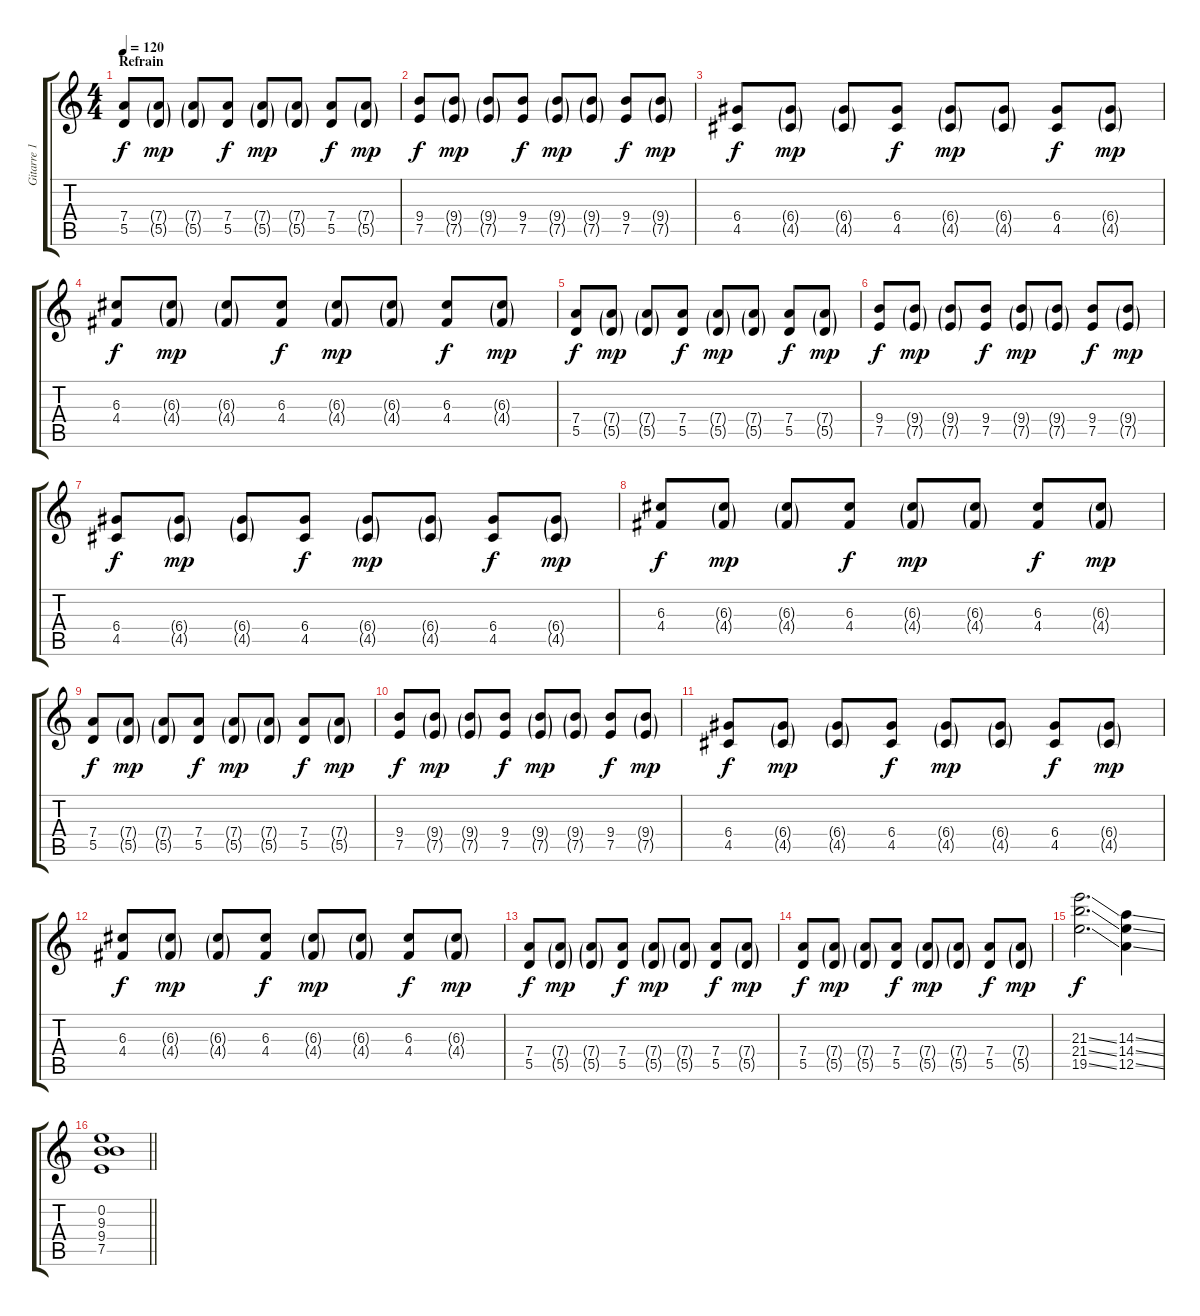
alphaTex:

\track ("Gitarre 1" "Gitarre 1") {instrument electricguitarclean}
\staff {score tabs}
\tuning (E4 B3 G3 D3 A2 E2) {hide}
\ts (4 4)
\section ("" "Refrain")
\tempo 120
\clef g2
\ks c
(7.4 5.5).8{dy f volume 13 instrument electricguitarclean} (7.4{g} 5.5{g}).8{dy mp} (7.4{g} 5.5{g}).8 (7.4 5.5).8{dy f} (7.4{g} 5.5{g}).8{dy mp} (7.4{g} 5.5{g}).8 (7.4 5.5).8{dy f} (7.4{g} 5.5{g}).8{dy mp} |
(9.4 7.5).8{dy f} (9.4{g} 7.5{g}).8{dy mp} (9.4{g} 7.5{g}).8 (9.4 7.5).8{dy f} (9.4{g} 7.5{g}).8{dy mp} (9.4{g} 7.5{g}).8 (9.4 7.5).8{dy f} (9.4{g} 7.5{g}).8{dy mp} |
(6.4 4.5).8{dy f} (6.4{g} 4.5{g}).8{dy mp} (6.4{g} 4.5{g}).8 (6.4 4.5).8{dy f} (6.4{g} 4.5{g}).8{dy mp} (6.4{g} 4.5{g}).8 (6.4 4.5).8{dy f} (6.4{g} 4.5{g}).8{dy mp} |
(6.3 4.4).8{dy f} (6.3{g} 4.4{g}).8{dy mp} (6.3{g} 4.4{g}).8 (6.3 4.4).8{dy f} (6.3{g} 4.4{g}).8{dy mp} (6.3{g} 4.4{g}).8 (6.3 4.4).8{dy f} (6.3{g} 4.4{g}).8{dy mp} |
(7.4 5.5).8{dy f} (7.4{g} 5.5{g}).8{dy mp} (7.4{g} 5.5{g}).8 (7.4 5.5).8{dy f} (7.4{g} 5.5{g}).8{dy mp} (7.4{g} 5.5{g}).8 (7.4 5.5).8{dy f} (7.4{g} 5.5{g}).8{dy mp} |
(9.4 7.5).8{dy f} (9.4{g} 7.5{g}).8{dy mp} (9.4{g} 7.5{g}).8 (9.4 7.5).8{dy f} (9.4{g} 7.5{g}).8{dy mp} (9.4{g} 7.5{g}).8 (9.4 7.5).8{dy f} (9.4{g} 7.5{g}).8{dy mp} |
(6.4 4.5).8{dy f} (6.4{g} 4.5{g}).8{dy mp} (6.4{g} 4.5{g}).8 (6.4 4.5).8{dy f} (6.4{g} 4.5{g}).8{dy mp} (6.4{g} 4.5{g}).8 (6.4 4.5).8{dy f} (6.4{g} 4.5{g}).8{dy mp} |
(6.3 4.4).8{dy f} (6.3{g} 4.4{g}).8{dy mp} (6.3{g} 4.4{g}).8 (6.3 4.4).8{dy f} (6.3{g} 4.4{g}).8{dy mp} (6.3{g} 4.4{g}).8 (6.3 4.4).8{dy f} (6.3{g} 4.4{g}).8{dy mp} |
(7.4 5.5).8{dy f} (7.4{g} 5.5{g}).8{dy mp} (7.4{g} 5.5{g}).8 (7.4 5.5).8{dy f} (7.4{g} 5.5{g}).8{dy mp} (7.4{g} 5.5{g}).8 (7.4 5.5).8{dy f} (7.4{g} 5.5{g}).8{dy mp} |
(9.4 7.5).8{dy f} (9.4{g} 7.5{g}).8{dy mp} (9.4{g} 7.5{g}).8 (9.4 7.5).8{dy f} (9.4{g} 7.5{g}).8{dy mp} (9.4{g} 7.5{g}).8 (9.4 7.5).8{dy f} (9.4{g} 7.5{g}).8{dy mp} |
(6.4 4.5).8{dy f} (6.4{g} 4.5{g}).8{dy mp} (6.4{g} 4.5{g}).8 (6.4 4.5).8{dy f} (6.4{g} 4.5{g}).8{dy mp} (6.4{g} 4.5{g}).8 (6.4 4.5).8{dy f} (6.4{g} 4.5{g}).8{dy mp} |
(6.3 4.4).8{dy f} (6.3{g} 4.4{g}).8{dy mp} (6.3{g} 4.4{g}).8 (6.3 4.4).8{dy f} (6.3{g} 4.4{g}).8{dy mp} (6.3{g} 4.4{g}).8 (6.3 4.4).8{dy f} (6.3{g} 4.4{g}).8{dy mp} |
(7.4 5.5).8{dy f} (7.4{g} 5.5{g}).8{dy mp} (7.4{g} 5.5{g}).8 (7.4 5.5).8{dy f} (7.4{g} 5.5{g}).8{dy mp} (7.4{g} 5.5{g}).8 (7.4 5.5).8{dy f} (7.4{g} 5.5{g}).8{dy mp} |
(7.4 5.5).8{dy f} (7.4{g} 5.5{g}).8{dy mp} (7.4{g} 5.5{g}).8 (7.4 5.5).8{dy f} (7.4{g} 5.5{g}).8{dy mp} (7.4{g} 5.5{g}).8 (7.4 5.5).8{dy f} (7.4{g} 5.5{g}).8{dy mp} |
(21.3{ss} 21.4{ss} 19.5{ss}).2{d dy f volume 16 balance 8 instrument distortionguitar} (14.3{ss} 14.4{ss} 12.5{ss}).4 |
\barLineRight lightlight
(0.2 9.3 9.4 7.5).1
